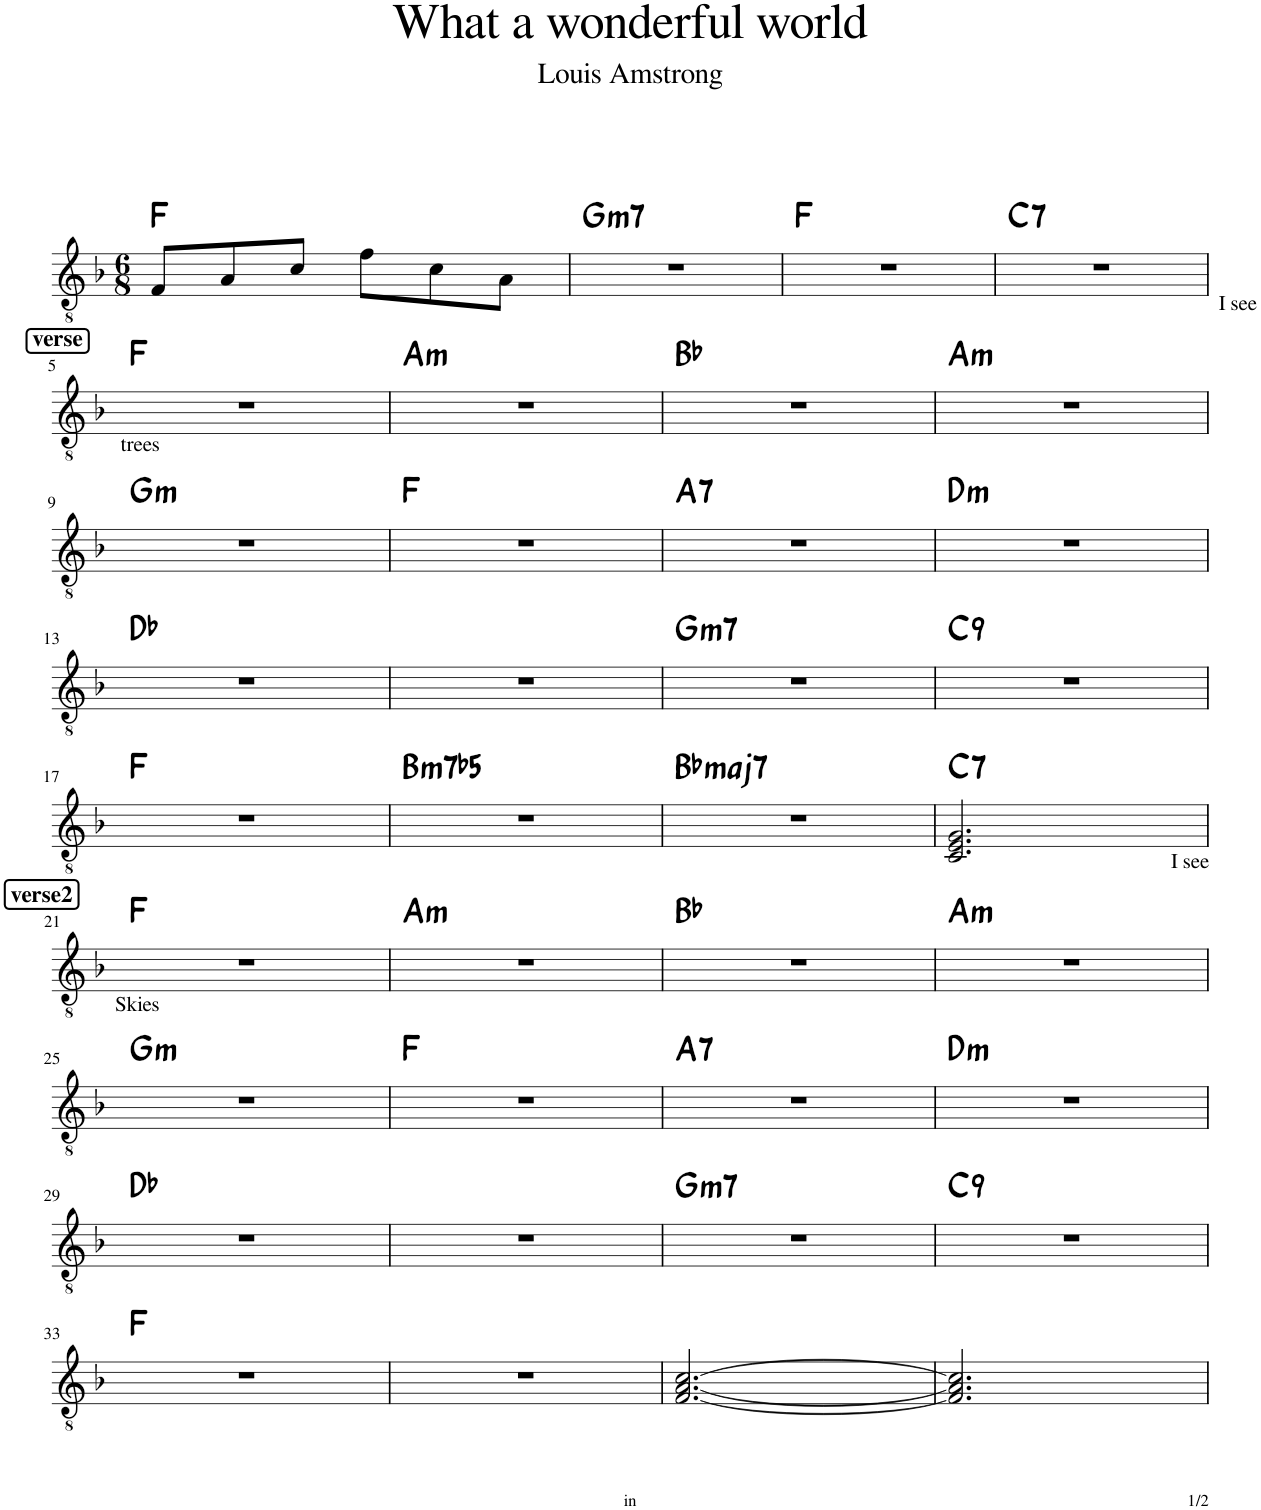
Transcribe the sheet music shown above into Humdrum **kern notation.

**kern	**harte
*part1	*part1
*staff1	*
*I"Classical Guitar	*
*I'Guit.	*
*clefGv2	*
*k[b-]	*
*M6/8	*
=1	=1
8F/L	F:maj
8A/	.
8c/J	.
8f\L	.
8c\	.
8A\J	.
=2	=2
!	!LO:H:kt=m7
2.r	G:min7
=3	=3
2.r	F:maj
=4	=4
!LO:TX:b:t=I see	!LO:H:kt=7
2.r	C:7
!!LO:LB:g=z
!!LO:REH:place=s1:a:B:cj:fs=11:t=verse
=5	=5
!LO:TX:b:t=trees	!
2.r	F:maj
=6	=6
!	!LO:H:kt=m
2.r	A:min
=7	=7
2.r	Bb:maj
=8	=8
!	!LO:H:kt=m
2.r	A:min
!!LO:LB:g=z
=9	=9
!	!LO:H:kt=m
2.r	G:min
=10	=10
2.r	F:maj
=11	=11
!	!LO:H:kt=7
2.r	A:7
=12	=12
!	!LO:H:kt=m
2.r	D:min
!!LO:LB:g=z
=13	=13
2.r	Db:maj
=14	=14
2.r	.
=15	=15
!	!LO:H:kt=m7
2.r	G:min7
=16	=16
!	!LO:H:kt=9
2.r	C:9
!!LO:LB:g=z
=17	=17
2.r	F:maj
=18	=18
!	!LO:H:kt=m7b5
2.r	B:hdim7
=19	=19
!	!LO:H:kt=maj7
2.r	Bb:maj7
=20	=20
!LO:TX:b:t=I see	!LO:H:kt=7
2.C/ 2.E/ 2.G/	C:7
!!LO:LB:g=z
!!LO:REH:place=s1:a:B:cj:fs=11:t=verse2
=21	=21
!LO:TX:b:t=Skies	!
2.r	F:maj
=22	=22
!	!LO:H:kt=m
2.r	A:min
=23	=23
2.r	Bb:maj
=24	=24
!	!LO:H:kt=m
2.r	A:min
!!LO:LB:g=z
=25	=25
!	!LO:H:kt=m
2.r	G:min
=26	=26
2.r	F:maj
=27	=27
!	!LO:H:kt=7
2.r	A:7
=28	=28
!	!LO:H:kt=m
2.r	D:min
!!LO:LB:g=z
=29	=29
2.r	Db:maj
=30	=30
2.r	.
=31	=31
!	!LO:H:kt=m7
2.r	G:min7
=32	=32
!	!LO:H:kt=9
2.r	C:9
!!LO:LB:g=z
=33	=33
2.r	F:maj
=34	=34
2.r	.
=35	=35
[2.F/ [2.A/ [2.c/	.
=36	=36
2.F/] 2.A/] 2.c/]	.
=	=
*-	*-
